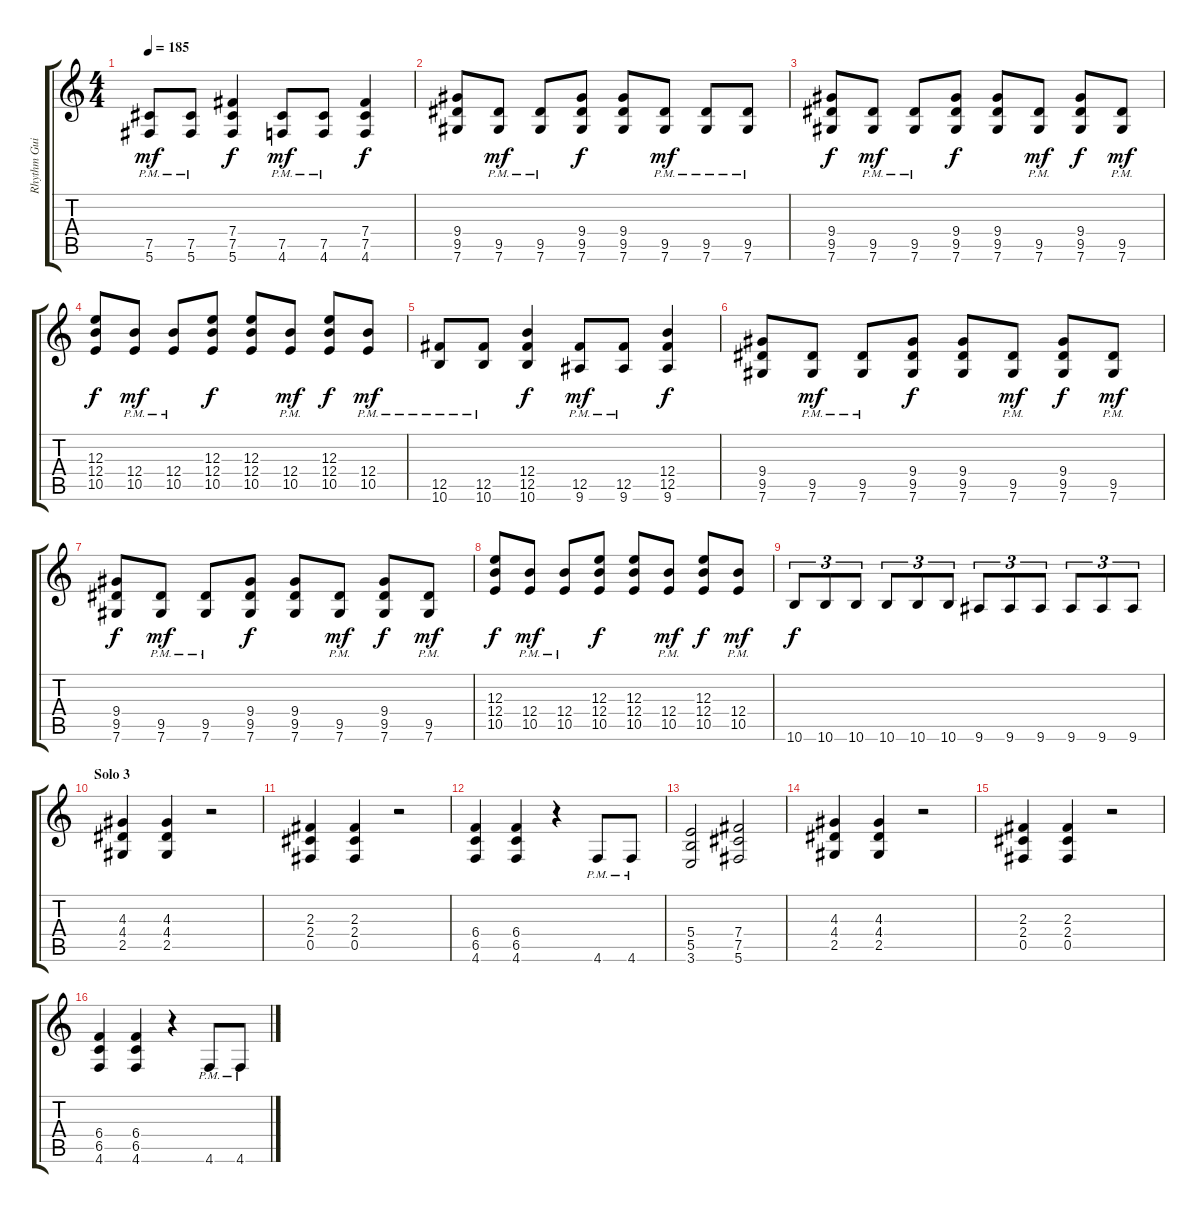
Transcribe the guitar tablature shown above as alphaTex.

\track ("Rhythm Guitar" "Rhythm Gui") {instrument distortionguitar}
\staff {score tabs}
\tuning (Db4 Ab3 E3 B2 Gb2 Db2) {hide}
\ts (4 4)
\tempo 185
\clef g2
\ks c
(7.5{pm} 5.6{pm}).8{dy mf} (7.5{pm} 5.6{pm}).8 (7.4 7.5 5.6).4{dy f} (7.5{pm} 4.6{pm}).8{dy mf} (7.5{pm} 4.6{pm}).8 (7.4 7.5 4.6).4{dy f} |
(9.4 9.5 7.6).8 (9.5{pm} 7.6{pm}).8{dy mf} (9.5{pm} 7.6{pm}).8 (9.4 9.5 7.6).8{dy f} (9.4 9.5 7.6).8 (9.5{pm} 7.6{pm}).8{dy mf} (9.5{pm} 7.6{pm}).8 (9.5{pm} 7.6{pm}).8 |
(9.4 9.5 7.6).8{dy f} (9.5{pm} 7.6{pm}).8{dy mf} (9.5{pm} 7.6{pm}).8 (9.4 9.5 7.6).8{dy f} (9.4 9.5 7.6).8 (9.5{pm} 7.6{pm}).8{dy mf} (9.4 9.5 7.6).8{dy f} (9.5{pm} 7.6{pm}).8{dy mf} |
(12.3 12.4 10.5).8{dy f} (12.4{pm} 10.5{pm}).8{dy mf} (12.4{pm} 10.5{pm}).8 (12.3 12.4 10.5).8{dy f} (12.3 12.4 10.5).8 (12.4{pm} 10.5{pm}).8{dy mf} (12.3 12.4 10.5).8{dy f} (12.4{pm} 10.5{pm}).8{dy mf} |
(12.5{pm} 10.6{pm}).8 (12.5{pm} 10.6{pm}).8 (12.4 12.5 10.6).4{dy f} (12.5{pm} 9.6{pm}).8{dy mf} (12.5{pm} 9.6{pm}).8 (12.4 12.5 9.6).4{dy f} |
(9.4 9.5 7.6).8 (9.5{pm} 7.6{pm}).8{dy mf} (9.5{pm} 7.6{pm}).8 (9.4 9.5 7.6).8{dy f} (9.4 9.5 7.6).8 (9.5{pm} 7.6{pm}).8{dy mf} (9.4 9.5 7.6).8{dy f} (9.5{pm} 7.6{pm}).8{dy mf} |
(9.4 9.5 7.6).8{dy f} (9.5{pm} 7.6{pm}).8{dy mf} (9.5{pm} 7.6{pm}).8 (9.4 9.5 7.6).8{dy f} (9.4 9.5 7.6).8 (9.5{pm} 7.6{pm}).8{dy mf} (9.4 9.5 7.6).8{dy f} (9.5{pm} 7.6{pm}).8{dy mf} |
(12.3 12.4 10.5).8{dy f} (12.4{pm} 10.5{pm}).8{dy mf} (12.4{pm} 10.5{pm}).8 (12.3 12.4 10.5).8{dy f} (12.3 12.4 10.5).8 (12.4{pm} 10.5{pm}).8{dy mf} (12.3 12.4 10.5).8{dy f} (12.4{pm} 10.5{pm}).8{dy mf} |
10.6.8{tu (3 2) dy f} 10.6.8{tu (3 2)} 10.6.8{tu (3 2)} 10.6.8{tu (3 2)} 10.6.8{tu (3 2)} 10.6.8{tu (3 2)} 9.6.8{tu (3 2)} 9.6.8{tu (3 2)} 9.6.8{tu (3 2)} 9.6.8{tu (3 2)} 9.6.8{tu (3 2)} 9.6.8{tu (3 2)} |
\section ("" "Solo 3")
(4.3 4.4 2.5).4 (4.3 4.4 2.5).4 r.2 |
(2.3 2.4 0.5).4 (2.3 2.4 0.5).4 r.2 |
(6.4 6.5 4.6).4 (6.4 6.5 4.6).4 r.4 4.6{pm}.8 4.6{pm}.8 |
(5.4 5.5 3.6).2 (7.4 7.5 5.6).2 |
(4.3 4.4 2.5).4 (4.3 4.4 2.5).4 r.2 |
(2.3 2.4 0.5).4 (2.3 2.4 0.5).4 r.2 |
(6.4 6.5 4.6).4 (6.4 6.5 4.6).4 r.4 4.6{pm}.8 4.6{pm}.8
